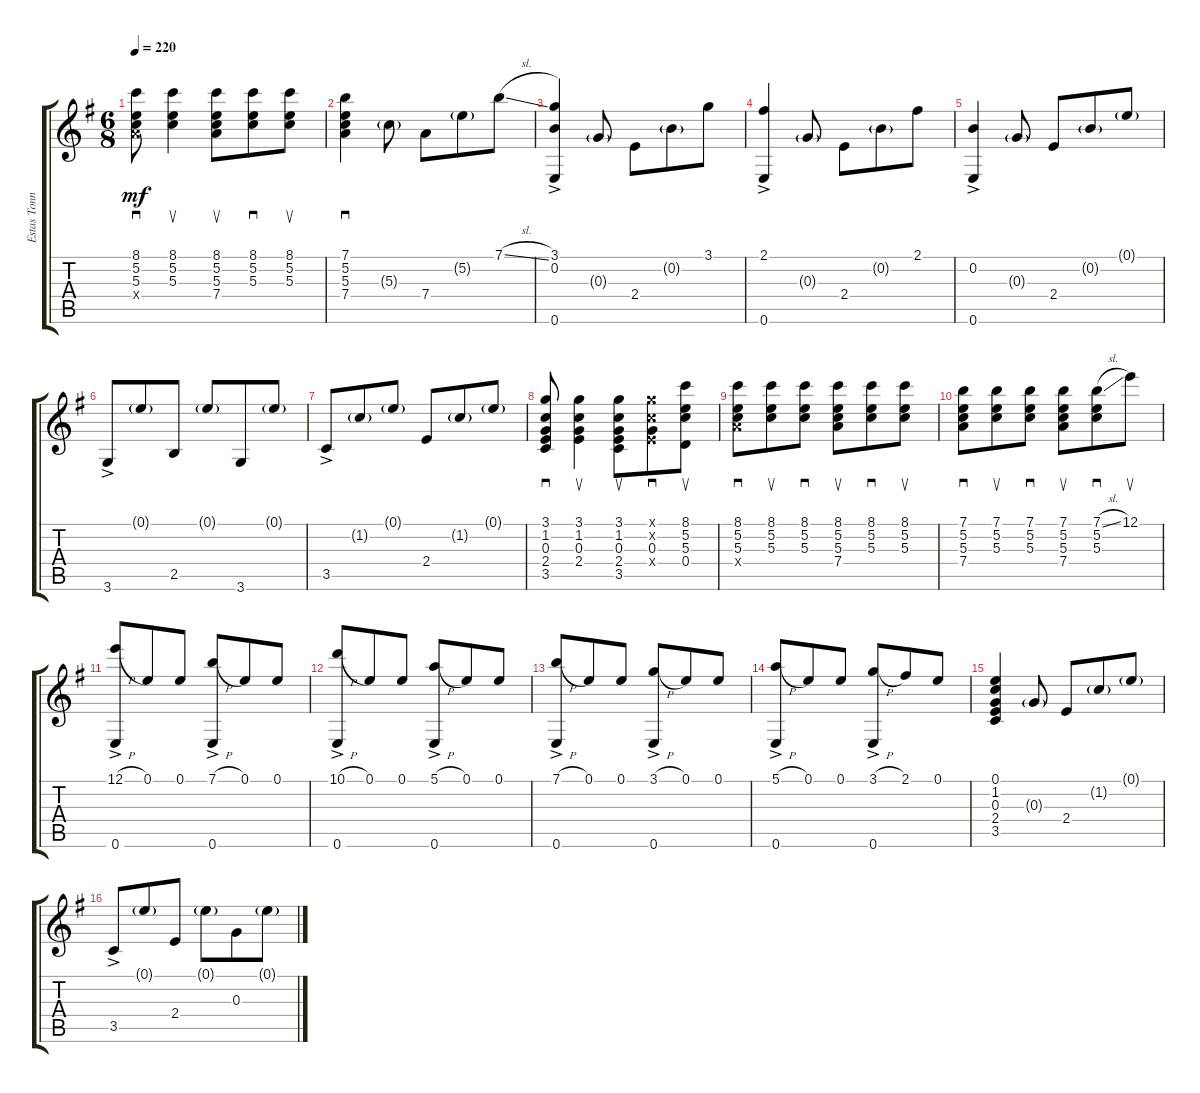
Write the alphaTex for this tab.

\track ("Estas Tonné" "Estas Tonn") {instrument acousticguitarnylon}
\staff {score tabs}
\tuning (E4 B3 G3 D3 A2 E2) {hide}
\ts (6 8)
\tempo 220
\clef g2
\ks eminor
(8.1 5.2 5.3 7.4{x}).8{sd dy mf} (8.1 5.2 5.3).4{su} (8.1 5.2 5.3 7.4).8{su} (8.1 5.2 5.3).8{sd} (8.1 5.2 5.3).8{su} |
(7.1 5.2 5.3 7.4).4{sd} 5.3{g}.8 7.4.8 5.2{g}.8 7.1{sl}.8 |
(3.1{ac} 0.2 0.6).4 0.3{g}.8 2.4.8 0.2{g}.8 3.1.8 |
(2.1{ac} 0.6).4 0.3{g}.8 2.4.8 0.2{g}.8 2.1.8 |
(0.2{ac} 0.6).4 0.3{g}.8 2.4.8 0.2{g}.8 0.1{g}.8 |
3.6{ac}.8 0.1{g}.8 2.5.8 0.1{g}.8 3.6.8 0.1{g}.8 |
3.5{ac}.8 1.2{g}.8 0.1{g}.8 2.4.8 1.2{g}.8 0.1{g}.8 |
(3.1 1.2 0.3 2.4 3.5).8{sd} (3.1 1.2 0.3 2.4).4{su} (3.1 1.2 0.3 2.4 3.5).8{su} (3.1{x} 1.2{x} 0.3 2.4{x}).8{sd} (8.1 5.2 5.3 0.4).8{su} |
(8.1 5.2 5.3 7.4{x}).8{sd} (8.1 5.2 5.3).8{su} (8.1 5.2 5.3).8{sd} (8.1 5.2 5.3 7.4).8{su} (8.1 5.2 5.3).8{sd} (8.1 5.2 5.3).8{su} |
(7.1 5.2 5.3 7.4).8{sd} (7.1 5.2 5.3).8{su} (7.1 5.2 5.3).8{sd} (7.1 5.2 5.3 7.4).8{su} (7.1{sl} 5.2 5.3).8{sd} 12.1.8{su} |
(12.1{h ac} 0.6).8 0.1.8 0.1.8 (7.1{h ac} 0.6).8 0.1.8 0.1.8 |
(10.1{h ac} 0.6).8 0.1.8 0.1.8 (5.1{h ac} 0.6).8 0.1.8 0.1.8 |
(7.1{h ac} 0.6).8 0.1.8 0.1.8 (3.1{h ac} 0.6).8 0.1.8 0.1.8 |
(5.1{h ac} 0.6).8 0.1.8 0.1.8 (3.1{h ac} 0.6).8 2.1.8 0.1.8 |
(0.1 1.2 0.3 2.4 3.5).4 0.3{g}.8 2.4.8 1.2{g}.8 0.1{g}.8 |
3.5{ac}.8 0.1{g}.8 2.4.8 0.1{g}.8 0.3.8 0.1{g}.8
